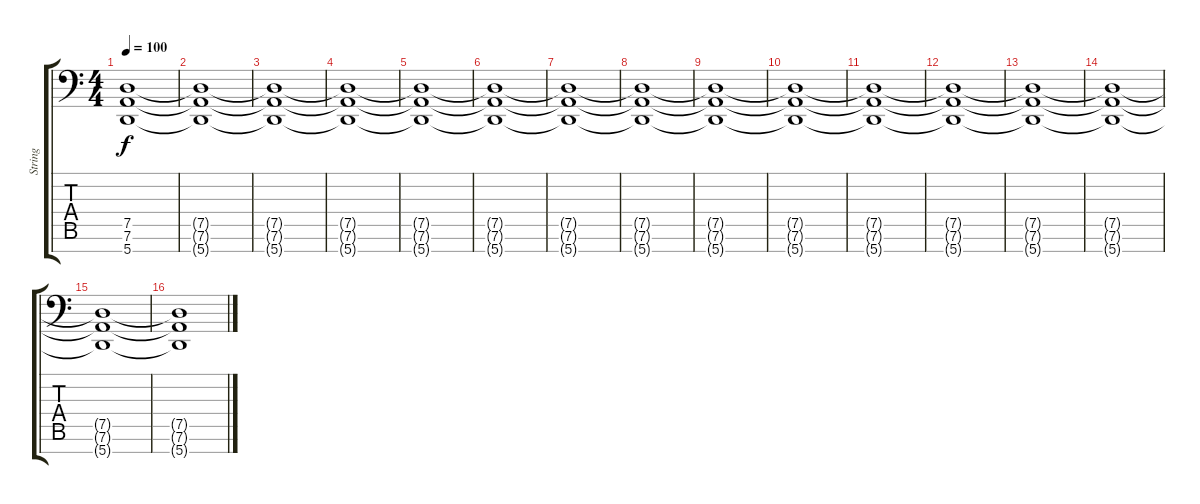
\track ("String" "String") {instrument lead1square}
\staff {score tabs}
\tuning (D4 A3 F3 C3 G2 D2 A1) {hide}
\ts (4 4)
\tempo 100
\clef f4
\ks c
(7.5{t} 7.6{t} 5.7{t}).1{dy f} |
(7.5{t} 7.6{t} 5.7{t}).1 |
(7.5{t} 7.6{t} 5.7{t}).1 |
(7.5{t} 7.6{t} 5.7{t}).1 |
(7.5{t} 7.6{t} 5.7{t}).1 |
(7.5{t} 7.6{t} 5.7{t}).1 |
(7.5{t} 7.6{t} 5.7{t}).1 |
(7.5{t} 7.6{t} 5.7{t}).1 |
(7.5{t} 7.6{t} 5.7{t}).1 |
(7.5{t} 7.6{t} 5.7{t}).1 |
(7.5{t} 7.6{t} 5.7{t}).1 |
(7.5{t} 7.6{t} 5.7{t}).1 |
(7.5{t} 7.6{t} 5.7{t}).1 |
(7.5{t} 7.6{t} 5.7{t}).1 |
(7.5{t} 7.6{t} 5.7{t}).1 |
(7.5{t} 7.6{t} 5.7{t}).1
